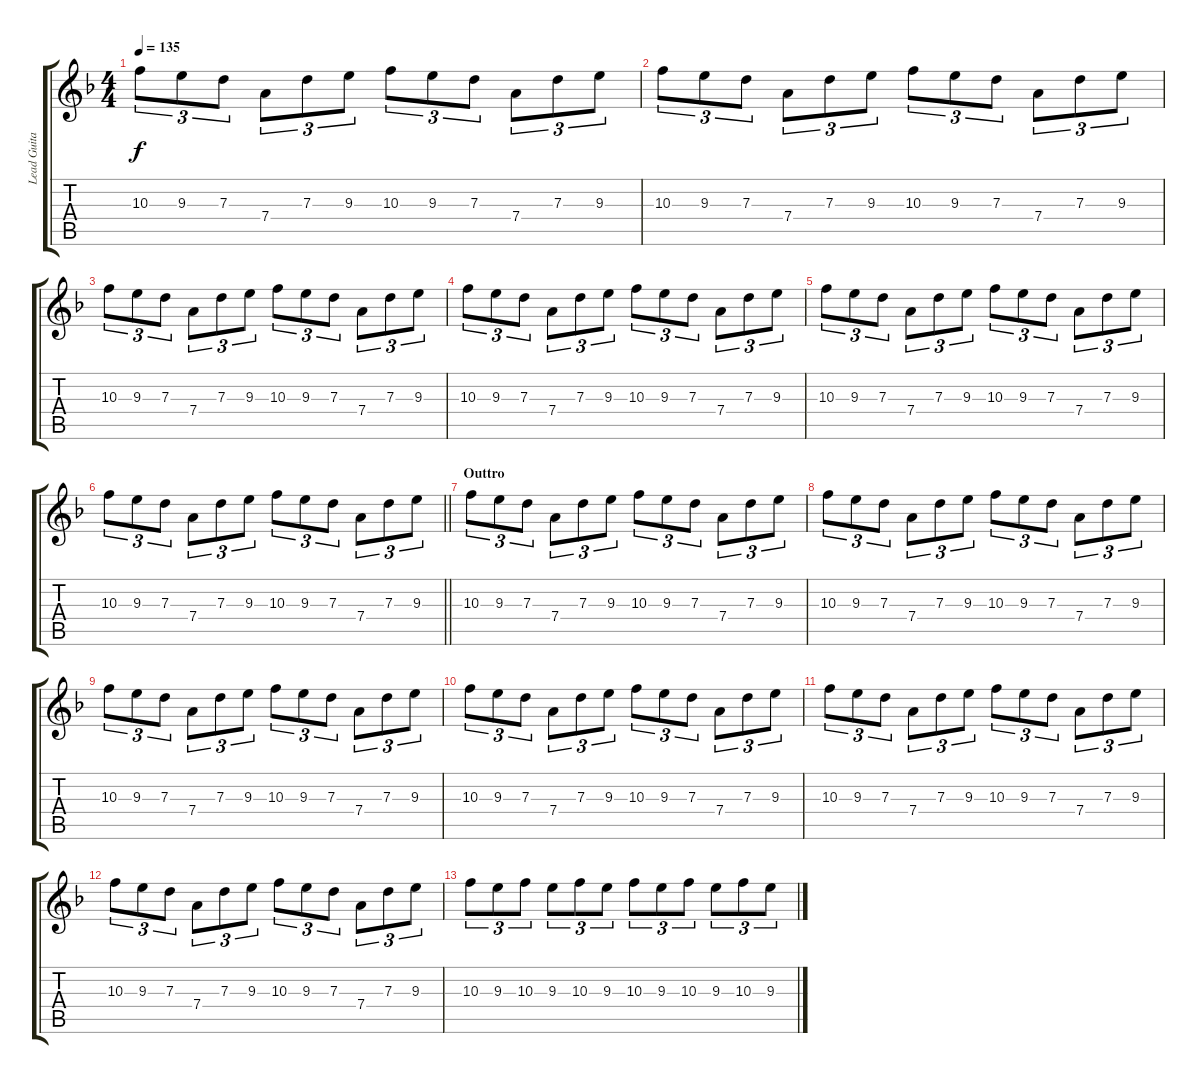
\track ("Lead Guitar" "Lead Guita") {instrument distortionguitar}
\staff {score tabs}
\tuning (E4 B3 G3 D3 A2 D2) {hide}
\ts (4 4)
\tempo 135
\clef g2
\ks dminor
10.3.8{tu (3 2) dy f} 9.3.8{tu (3 2)} 7.3.8{tu (3 2)} 7.4.8{tu (3 2)} 7.3.8{tu (3 2)} 9.3.8{tu (3 2)} 10.3.8{tu (3 2)} 9.3.8{tu (3 2)} 7.3.8{tu (3 2)} 7.4.8{tu (3 2)} 7.3.8{tu (3 2)} 9.3.8{tu (3 2)} |
10.3.8{tu (3 2)} 9.3.8{tu (3 2)} 7.3.8{tu (3 2)} 7.4.8{tu (3 2)} 7.3.8{tu (3 2)} 9.3.8{tu (3 2)} 10.3.8{tu (3 2)} 9.3.8{tu (3 2)} 7.3.8{tu (3 2)} 7.4.8{tu (3 2)} 7.3.8{tu (3 2)} 9.3.8{tu (3 2)} |
10.3.8{tu (3 2)} 9.3.8{tu (3 2)} 7.3.8{tu (3 2)} 7.4.8{tu (3 2)} 7.3.8{tu (3 2)} 9.3.8{tu (3 2)} 10.3.8{tu (3 2)} 9.3.8{tu (3 2)} 7.3.8{tu (3 2)} 7.4.8{tu (3 2)} 7.3.8{tu (3 2)} 9.3.8{tu (3 2)} |
10.3.8{tu (3 2)} 9.3.8{tu (3 2)} 7.3.8{tu (3 2)} 7.4.8{tu (3 2)} 7.3.8{tu (3 2)} 9.3.8{tu (3 2)} 10.3.8{tu (3 2)} 9.3.8{tu (3 2)} 7.3.8{tu (3 2)} 7.4.8{tu (3 2)} 7.3.8{tu (3 2)} 9.3.8{tu (3 2)} |
10.3.8{tu (3 2)} 9.3.8{tu (3 2)} 7.3.8{tu (3 2)} 7.4.8{tu (3 2)} 7.3.8{tu (3 2)} 9.3.8{tu (3 2)} 10.3.8{tu (3 2)} 9.3.8{tu (3 2)} 7.3.8{tu (3 2)} 7.4.8{tu (3 2)} 7.3.8{tu (3 2)} 9.3.8{tu (3 2)} |
\barLineRight lightlight
10.3.8{tu (3 2)} 9.3.8{tu (3 2)} 7.3.8{tu (3 2)} 7.4.8{tu (3 2)} 7.3.8{tu (3 2)} 9.3.8{tu (3 2)} 10.3.8{tu (3 2)} 9.3.8{tu (3 2)} 7.3.8{tu (3 2)} 7.4.8{tu (3 2)} 7.3.8{tu (3 2)} 9.3.8{tu (3 2)} |
\section ("" "Outtro")
10.3.8{tu (3 2) balance 2} 9.3.8{tu (3 2)} 7.3.8{tu (3 2)} 7.4.8{tu (3 2)} 7.3.8{tu (3 2)} 9.3.8{tu (3 2)} 10.3.8{tu (3 2)} 9.3.8{tu (3 2)} 7.3.8{tu (3 2)} 7.4.8{tu (3 2)} 7.3.8{tu (3 2)} 9.3.8{tu (3 2)} |
10.3.8{tu (3 2)} 9.3.8{tu (3 2)} 7.3.8{tu (3 2)} 7.4.8{tu (3 2)} 7.3.8{tu (3 2)} 9.3.8{tu (3 2)} 10.3.8{tu (3 2)} 9.3.8{tu (3 2)} 7.3.8{tu (3 2)} 7.4.8{tu (3 2)} 7.3.8{tu (3 2)} 9.3.8{tu (3 2)} |
10.3.8{tu (3 2)} 9.3.8{tu (3 2)} 7.3.8{tu (3 2)} 7.4.8{tu (3 2)} 7.3.8{tu (3 2)} 9.3.8{tu (3 2)} 10.3.8{tu (3 2)} 9.3.8{tu (3 2)} 7.3.8{tu (3 2)} 7.4.8{tu (3 2)} 7.3.8{tu (3 2)} 9.3.8{tu (3 2)} |
10.3.8{tu (3 2) balance 8} 9.3.8{tu (3 2)} 7.3.8{tu (3 2)} 7.4.8{tu (3 2)} 7.3.8{tu (3 2)} 9.3.8{tu (3 2)} 10.3.8{tu (3 2)} 9.3.8{tu (3 2)} 7.3.8{tu (3 2)} 7.4.8{tu (3 2)} 7.3.8{tu (3 2)} 9.3.8{tu (3 2)} |
10.3.8{tu (3 2)} 9.3.8{tu (3 2)} 7.3.8{tu (3 2)} 7.4.8{tu (3 2)} 7.3.8{tu (3 2)} 9.3.8{tu (3 2)} 10.3.8{tu (3 2)} 9.3.8{tu (3 2)} 7.3.8{tu (3 2)} 7.4.8{tu (3 2)} 7.3.8{tu (3 2)} 9.3.8{tu (3 2)} |
10.3.8{tu (3 2) volume 0} 9.3.8{tu (3 2)} 7.3.8{tu (3 2)} 7.4.8{tu (3 2)} 7.3.8{tu (3 2)} 9.3.8{tu (3 2)} 10.3.8{tu (3 2)} 9.3.8{tu (3 2)} 7.3.8{tu (3 2)} 7.4.8{tu (3 2)} 7.3.8{tu (3 2)} 9.3.8{tu (3 2)} |
10.3.8{tu (3 2)} 9.3.8{tu (3 2)} 10.3.8{tu (3 2)} 9.3.8{tu (3 2)} 10.3.8{tu (3 2)} 9.3.8{tu (3 2)} 10.3.8{tu (3 2)} 9.3.8{tu (3 2)} 10.3.8{tu (3 2)} 9.3.8{tu (3 2)} 10.3.8{tu (3 2)} 9.3.8{tu (3 2)}
